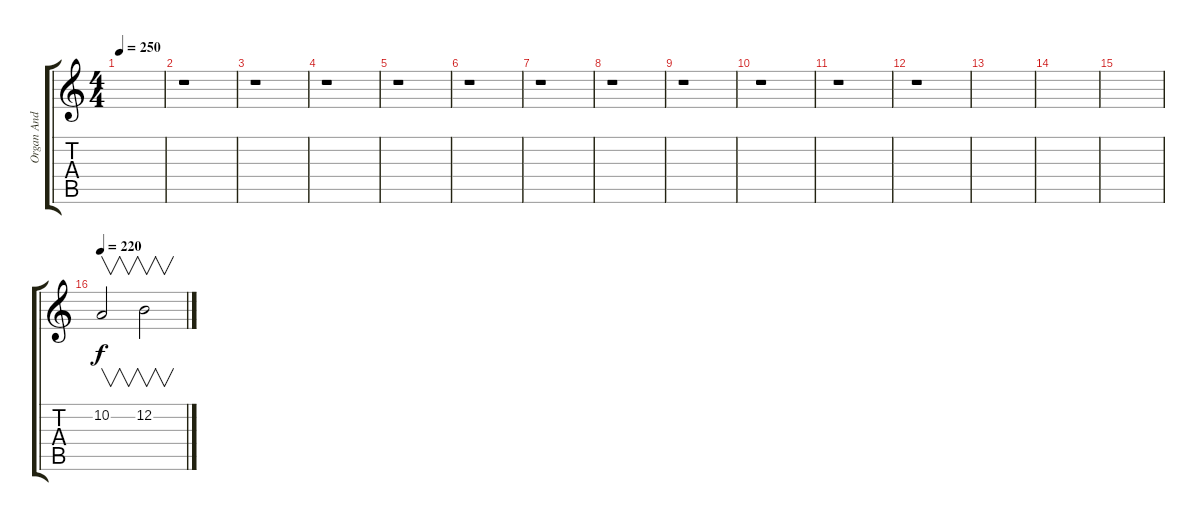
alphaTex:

\track ("Organ And String" "Organ And ") {instrument churchorgan}
\staff {score tabs}
\tuning (E4 B3 G3 D3 A2 E2) {hide}
\ts (4 4)
\tempo 250
\clef g2
\ks c
|
r.1 |
r.1 |
r.1 |
r.1 |
r.1 |
r.1 |
r.1 |
r.1 |
r.1 |
r.1 |
r.1 |
|
|
|
\tempo 220
10.2.2{v} 12.2.2{v}
